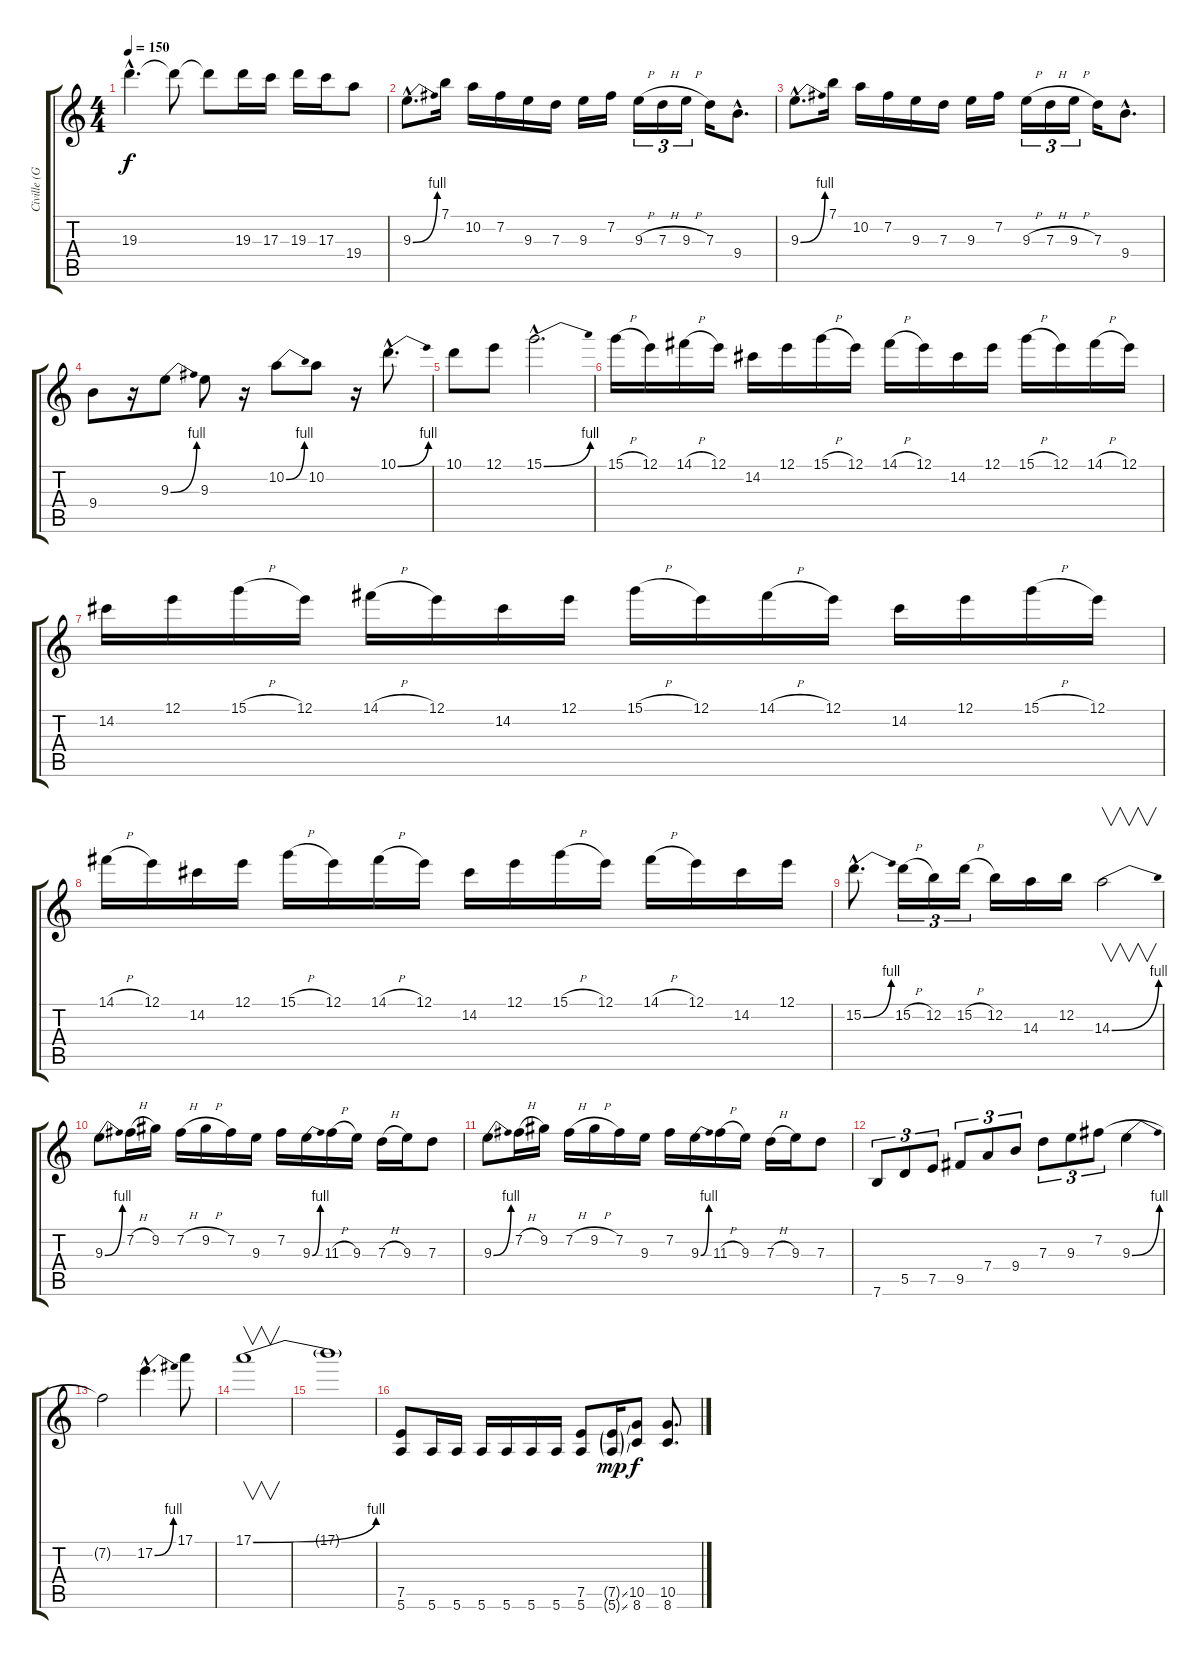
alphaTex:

\track ("Civille (Guitarra)" "Civille (G") {instrument overdrivenguitar}
\staff {score tabs}
\tuning (E4 B3 G3 D3 A2 E2) {hide}
\ts (4 4)
\tempo 150
\clef g2
\ks c
19.3{hac t}.4{d dy f} 19.3{t}.8 19.3{t}.8 19.3.16 17.3.16 19.3.16 17.3.16 19.4.8 |
9.3{be (bend 0 0 60 4) hac}.8{d} 7.1.16 10.2.16 7.2.16 9.3.16 7.3.16 9.3.16 7.2.16 9.3{h}.16{tu (3 2)} 7.3{h}.16{tu (3 2)} 9.3{h}.16{tu (3 2)} 7.3.16 9.4{hac}.8{d} |
9.3{be (bend 0 0 60 4) hac}.8{d} 7.1.16 10.2.16 7.2.16 9.3.16 7.3.16 9.3.16 7.2.16 9.3{h}.16{tu (3 2)} 7.3{h}.16{tu (3 2)} 9.3{h}.16{tu (3 2)} 7.3.16 9.4{hac}.8{d} |
9.4.8 r.16 9.3{be (bend 0 0 60 4)}.8 9.3.8 r.16 10.2{be (bend 0 0 60 4)}.8 10.2.8 r.16 10.1{be (bend 0 0 60 4) hac}.8{d} |
10.1.8 12.1.8 15.1{be (bend 0 0 60 4) hac}.2{d} |
15.1{h}.16 12.1.16 14.1{h}.16 12.1.16 14.2.16 12.1.16 15.1{h}.16 12.1.16 14.1{h}.16 12.1.16 14.2.16 12.1.16 15.1{h}.16 12.1.16 14.1{h}.16 12.1.16 |
14.2.16 12.1.16 15.1{h}.16 12.1.16 14.1{h}.16 12.1.16 14.2.16 12.1.16 15.1{h}.16 12.1.16 14.1{h}.16 12.1.16 14.2.16 12.1.16 15.1{h}.16 12.1.16 |
14.1{h}.16 12.1.16 14.2.16 12.1.16 15.1{h}.16 12.1.16 14.1{h}.16 12.1.16 14.2.16 12.1.16 15.1{h}.16 12.1.16 14.1{h}.16 12.1.16 14.2.16 12.1.16 |
15.2{be (bend 0 0 60 4) hac}.8{d} 15.2{h}.16{tu (3 2)} 12.2.16{tu (3 2)} 15.2{h}.16{tu (3 2)} 12.2.16 14.3.16 12.2.16 14.3{be (bend 0 0 60 4)}.2{v} |
9.3{be (bend 0 0 60 4)}.8 7.2{h}.16 9.2.16 7.2{h}.16 9.2{h}.16 7.2.16 9.3.16 7.2.16 9.3{be (bend 0 0 60 4)}.16 11.3{h}.16 9.3.16 7.3{h}.16 9.3.16 7.3.8 |
9.3{be (bend 0 0 60 4)}.8 7.2{h}.16 9.2.16 7.2{h}.16 9.2{h}.16 7.2.16 9.3.16 7.2.16 9.3{be (bend 0 0 60 4)}.16 11.3{h}.16 9.3.16 7.3{h}.16 9.3.16 7.3.8 |
7.6.8{tu (3 2)} 5.5.8{tu (3 2)} 7.5.8{tu (3 2)} 9.5.8{tu (3 2)} 7.4.8{tu (3 2)} 9.4.8{tu (3 2)} 7.3.8{tu (3 2)} 9.3.8{tu (3 2)} 7.2.8{tu (3 2)} 9.3{be (bend 0 0 60 4)}.4 |
7.2{t}.2 17.2{be (bend 0 0 60 4) hac}.4{d} 17.1.8 |
17.1{be (bend 0 0 60 4)}.1{v} |
17.1{t}.1 |
(7.5 5.6).8 5.6.16 5.6.16 5.6.16 5.6.16 5.6.16 5.6.16 (7.5 5.6).8 (7.5{ss g} 5.6{ss g}).16{dy mp} (10.5 8.6).8{dy f} (10.5 8.6).8{d}
